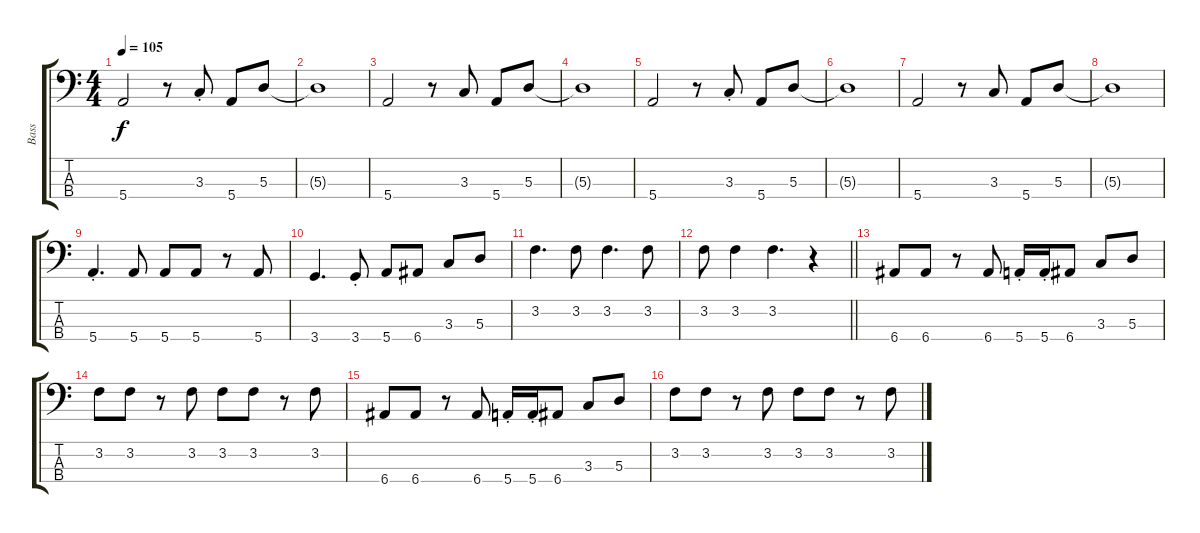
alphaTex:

\track ("Bass" "Bass") {instrument electricbasspick}
\staff {score tabs}
\tuning (G2 D2 A1 E1) {hide}
\ts (4 4)
\tempo 105
\clef f4
\ks c
5.4.2{dy f} r.8 3.3{st}.8 5.4.8 5.3.8 |
5.3{t}.1 |
5.4.2 r.8 3.3.8 5.4.8 5.3.8 |
5.3{t}.1 |
5.4.2 r.8 3.3{st}.8 5.4.8 5.3.8 |
5.3{t}.1 |
5.4.2 r.8 3.3.8 5.4.8 5.3.8 |
5.3{t}.1 |
5.4{st}.4{d} 5.4.8 5.4.8 5.4.8 r.8 5.4.8 |
3.4.4{d} 3.4{st}.8 5.4.8 6.4.8 3.3.8 5.3.8 |
3.2.4{d} 3.2.8 3.2.4{d} 3.2.8 |
\barLineRight lightlight
3.2.8 3.2.4 3.2.4{d} r.4 |
6.4.8 6.4.8 r.8 6.4.8 5.4{st}.16 5.4{st}.16 6.4.8 3.3.8 5.3.8 |
3.2.8 3.2.8 r.8 3.2.8 3.2.8 3.2.8 r.8 3.2.8 |
6.4.8 6.4.8 r.8 6.4.8 5.4{st}.16 5.4{st}.16 6.4.8 3.3.8 5.3.8 |
3.2.8 3.2.8 r.8 3.2.8 3.2.8 3.2.8 r.8 3.2.8
